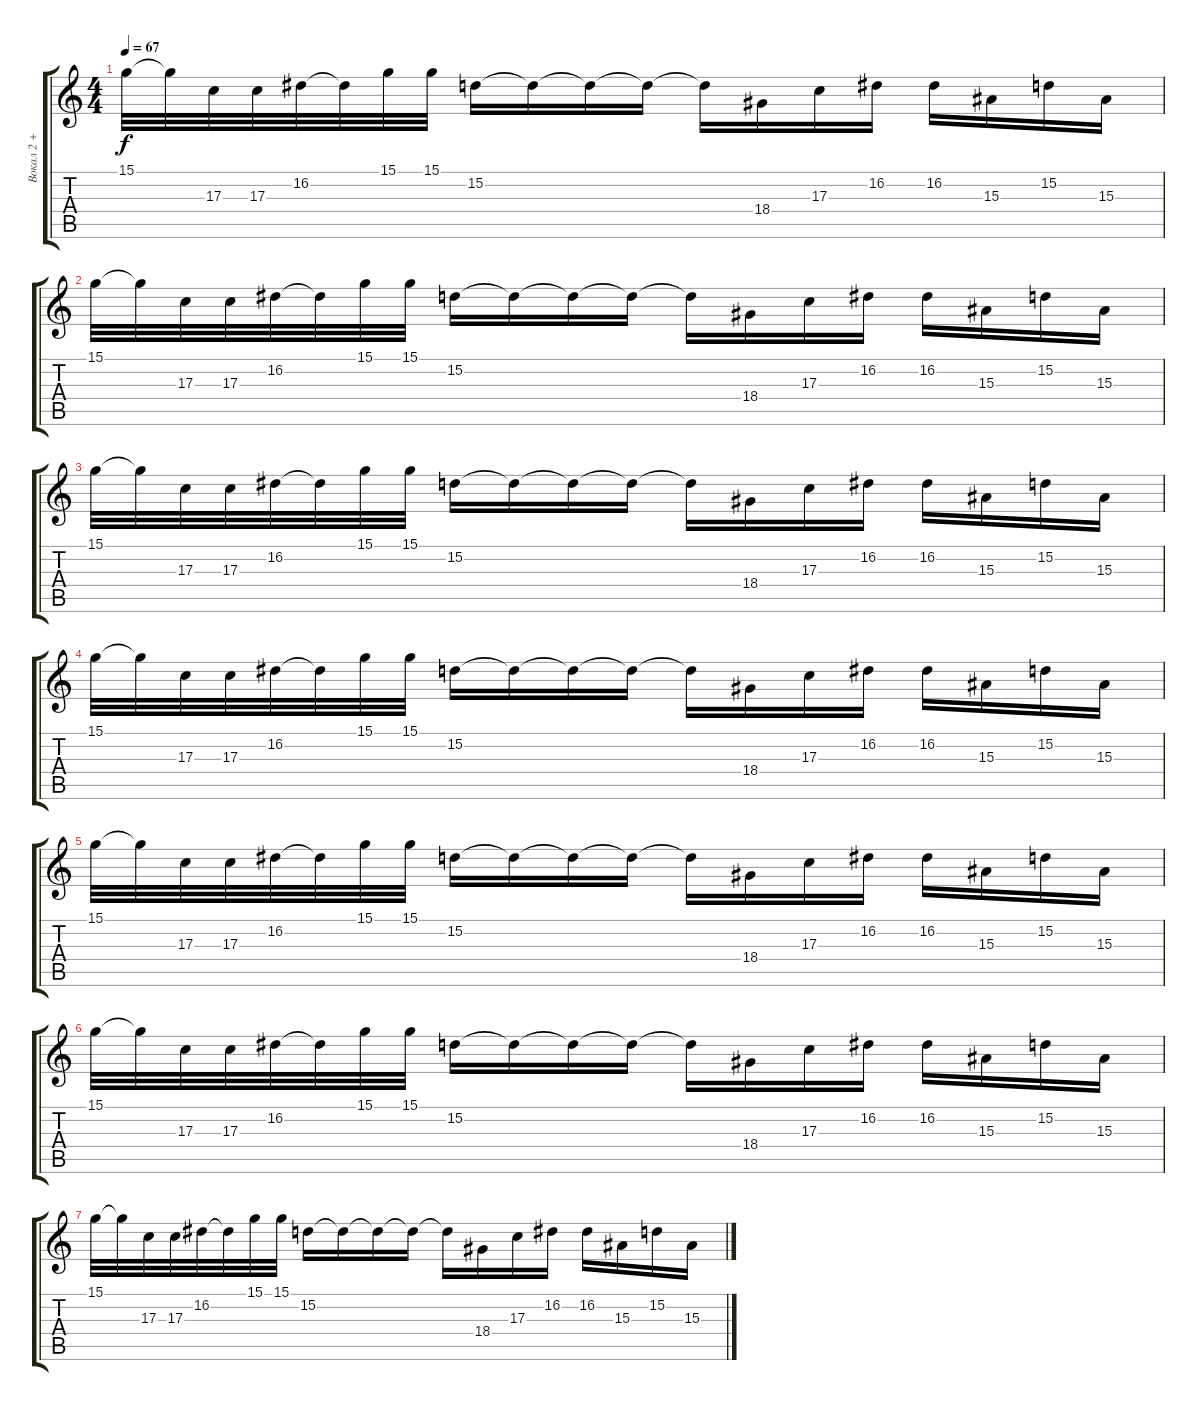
\track ("Вокал 2 + еффект" "Вокал 2 + ") {instrument pad8sweep}
\staff {score tabs}
\tuning (E4 B3 G3 D3 A2 E2) {hide}
\ts (4 4)
\tempo 67
\clef g2
\ks c
15.1.32{dy f} 15.1{t}.32 17.3.32 17.3.32 16.2.32 16.2{t}.32 15.1.32 15.1.32 15.2.16 15.2{t}.16 15.2{t}.16 15.2{t}.16 15.2{t}.16 18.4.16 17.3.16 16.2.16 16.2.16 15.3.16 15.2.16 15.3.16 |
15.1.32 15.1{t}.32 17.3.32 17.3.32 16.2.32 16.2{t}.32 15.1.32 15.1.32 15.2.16 15.2{t}.16 15.2{t}.16 15.2{t}.16 15.2{t}.16 18.4.16 17.3.16 16.2.16 16.2.16 15.3.16 15.2.16 15.3.16 |
15.1.32 15.1{t}.32 17.3.32 17.3.32 16.2.32 16.2{t}.32 15.1.32 15.1.32 15.2.16 15.2{t}.16 15.2{t}.16 15.2{t}.16 15.2{t}.16 18.4.16 17.3.16 16.2.16 16.2.16 15.3.16 15.2.16 15.3.16 |
15.1.32 15.1{t}.32 17.3.32 17.3.32 16.2.32 16.2{t}.32 15.1.32 15.1.32 15.2.16 15.2{t}.16 15.2{t}.16 15.2{t}.16 15.2{t}.16 18.4.16 17.3.16 16.2.16 16.2.16 15.3.16 15.2.16 15.3.16 |
15.1.32 15.1{t}.32 17.3.32 17.3.32 16.2.32 16.2{t}.32 15.1.32 15.1.32 15.2.16 15.2{t}.16 15.2{t}.16 15.2{t}.16 15.2{t}.16 18.4.16 17.3.16 16.2.16 16.2.16 15.3.16 15.2.16 15.3.16 |
15.1.32 15.1{t}.32 17.3.32 17.3.32 16.2.32 16.2{t}.32 15.1.32 15.1.32 15.2.16 15.2{t}.16 15.2{t}.16 15.2{t}.16 15.2{t}.16 18.4.16 17.3.16 16.2.16 16.2.16 15.3.16 15.2.16 15.3.16 |
15.1.32 15.1{t}.32 17.3.32 17.3.32 16.2.32 16.2{t}.32 15.1.32 15.1.32 15.2.16 15.2{t}.16 15.2{t}.16 15.2{t}.16 15.2{t}.16 18.4.16 17.3.16 16.2.16 16.2.16 15.3.16 15.2.16 15.3.16
